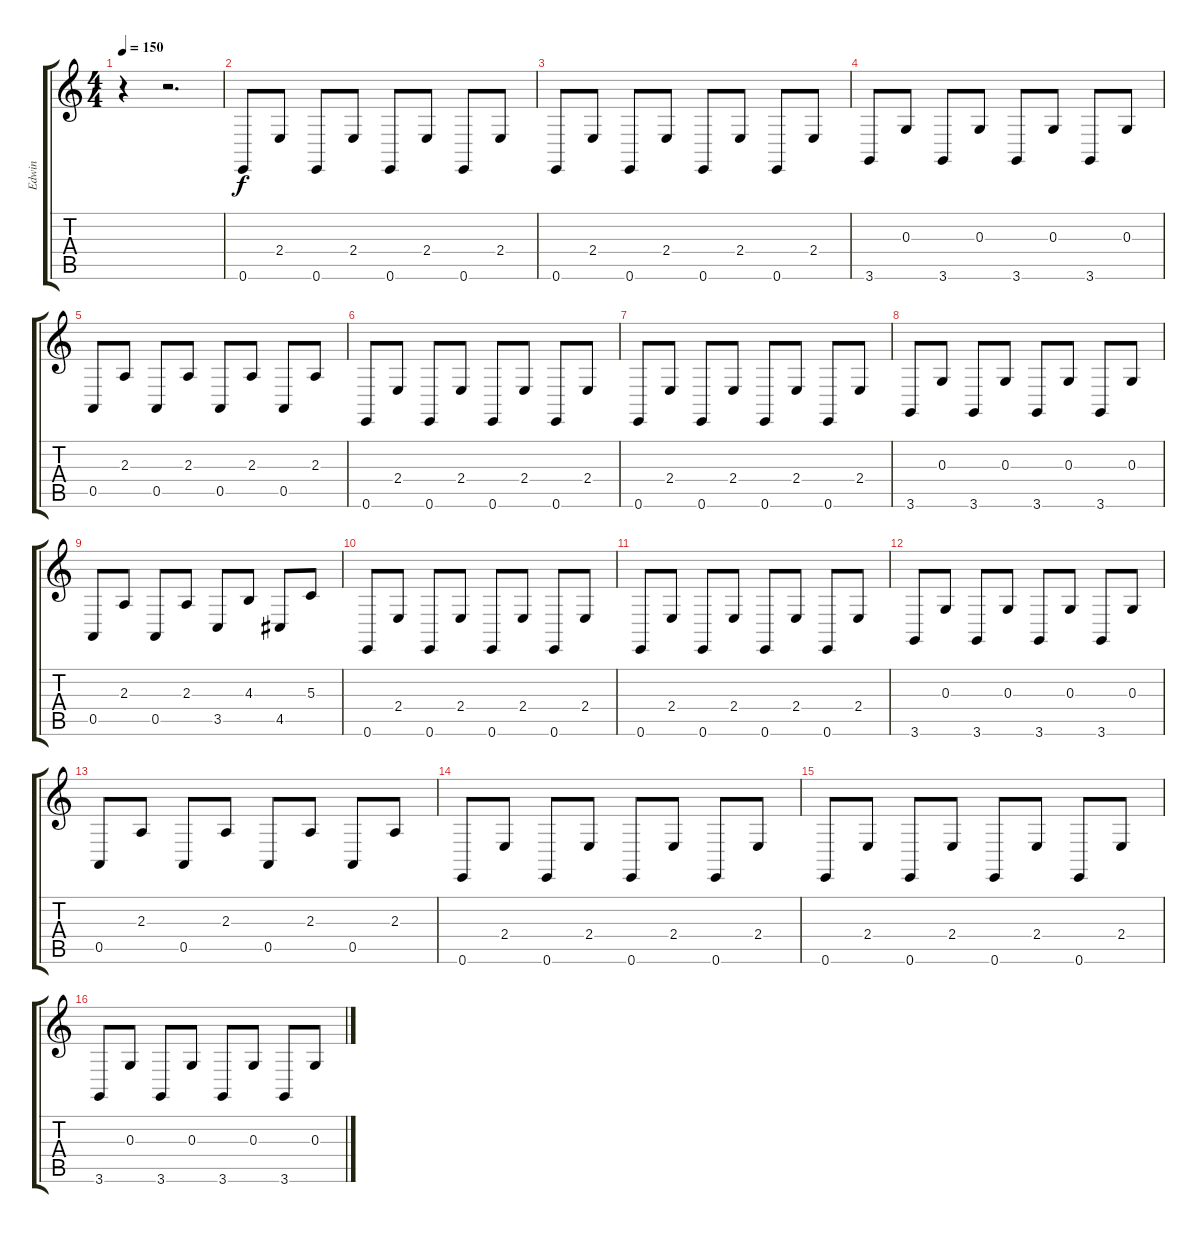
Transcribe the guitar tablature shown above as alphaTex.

\track ("Edwin" "Edwin") {instrument pad3polysynth}
\staff {score tabs}
\tuning (E4 B3 G3 D3 A2 E2) {hide}
\ts (4 4)
\tempo 150
\clef g2
\ks c
r.4{dy f} r.2{d} |
0.6.8 2.4.8 0.6.8 2.4.8 0.6.8 2.4.8 0.6.8 2.4.8 |
0.6.8 2.4.8 0.6.8 2.4.8 0.6.8 2.4.8 0.6.8 2.4.8 |
3.6.8 0.3.8 3.6.8 0.3.8 3.6.8 0.3.8 3.6.8 0.3.8 |
0.5.8 2.3.8 0.5.8 2.3.8 0.5.8 2.3.8 0.5.8 2.3.8 |
0.6.8 2.4.8 0.6.8 2.4.8 0.6.8 2.4.8 0.6.8 2.4.8 |
0.6.8 2.4.8 0.6.8 2.4.8 0.6.8 2.4.8 0.6.8 2.4.8 |
3.6.8 0.3.8 3.6.8 0.3.8 3.6.8 0.3.8 3.6.8 0.3.8 |
0.5.8 2.3.8 0.5.8 2.3.8 3.5.8 4.3.8 4.5.8 5.3.8 |
0.6.8 2.4.8 0.6.8 2.4.8 0.6.8 2.4.8 0.6.8 2.4.8 |
0.6.8 2.4.8 0.6.8 2.4.8 0.6.8 2.4.8 0.6.8 2.4.8 |
3.6.8 0.3.8 3.6.8 0.3.8 3.6.8 0.3.8 3.6.8 0.3.8 |
0.5.8 2.3.8 0.5.8 2.3.8 0.5.8 2.3.8 0.5.8 2.3.8 |
0.6.8 2.4.8 0.6.8 2.4.8 0.6.8 2.4.8 0.6.8 2.4.8 |
0.6.8 2.4.8 0.6.8 2.4.8 0.6.8 2.4.8 0.6.8 2.4.8 |
3.6.8 0.3.8 3.6.8 0.3.8 3.6.8 0.3.8 3.6.8 0.3.8
